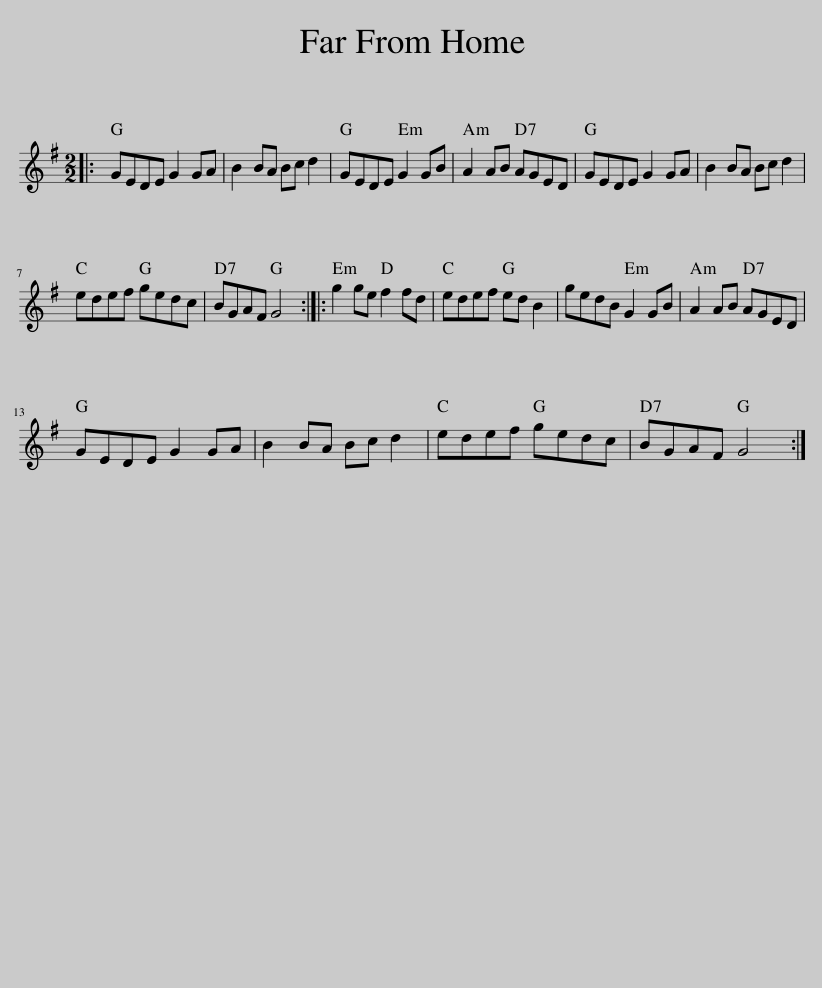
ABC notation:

X:1
L:1/8
M:2/2
I:linebreak $
K:G
V:1 treble
V:1
|: GEDE G2 GA | B2 BA Bc d2 | GEDE G2 GB | A2 AB AGED | GEDE G2 GA | %5
 B2 BA Bc d2 |$ edef gedc | BGAF G4 :: g2 ge f2 fd | edef ed B2 | %10
 gedB G2 GB | A2 AB AGED |$ GEDE G2 GA | B2 BA Bc d2 | edef gedc | %15
 BGAF G4 :| %16
